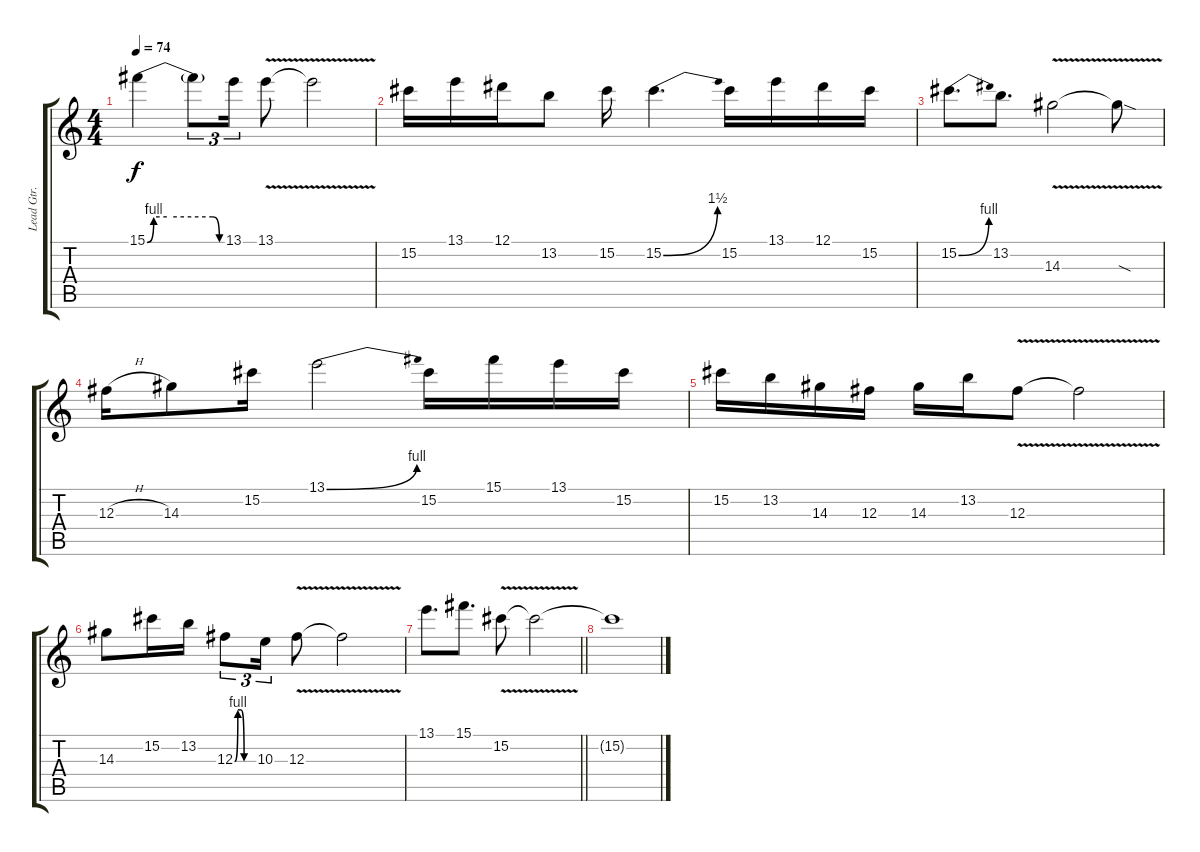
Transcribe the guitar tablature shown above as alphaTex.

\track ("Lead Gtr." "Lead Gtr.") {instrument distortionguitar}
\staff {score tabs}
\tuning (Eb4 Bb3 Gb3 Db3 Ab2 Db2) {hide}
\ts (4 4)
\tempo 74
\clef g2
\ks c
15.1{be (custom 0 0 5 4 15 4 50 4 55 0 60 0)}.4{dy f} 15.1{t}.8{tu (3 2)} 13.1.16{tu (3 2)} 13.1{v}.8 13.1{t}.2 |
15.2.16 13.1.16 12.1.16 13.2.8 15.2.16 15.2{be (bend 0 0 60 6)}.4{d} 15.2.16 13.1.16 12.1.16 15.2.16 |
15.2{be (bend 0 0 60 4)}.8{d} 13.2.8{d} 14.3{v}.2 14.3{sod t}.8 |
12.3{h}.16 14.3.8 15.2.16 13.1{be (bend 0 0 60 4)}.2 15.2.16 15.1.16 13.1.16 15.2.16 |
15.2.16 13.2.16 14.3.16 12.3.16 14.3.16 13.2.16 12.3{v}.8 12.3{t}.2 |
14.3.8 15.2.16 13.2.16 12.3{be (custom 0 0 10 4 20 4 30 0 60 0)}.8{tu (3 2)} 10.3.16{tu (3 2)} 12.3{v}.8 12.3{t}.2 |
\barLineRight lightlight
13.1.8{d} 15.1.8{d} 15.2{v}.8 15.2{t}.2 |
15.2{t}.1
